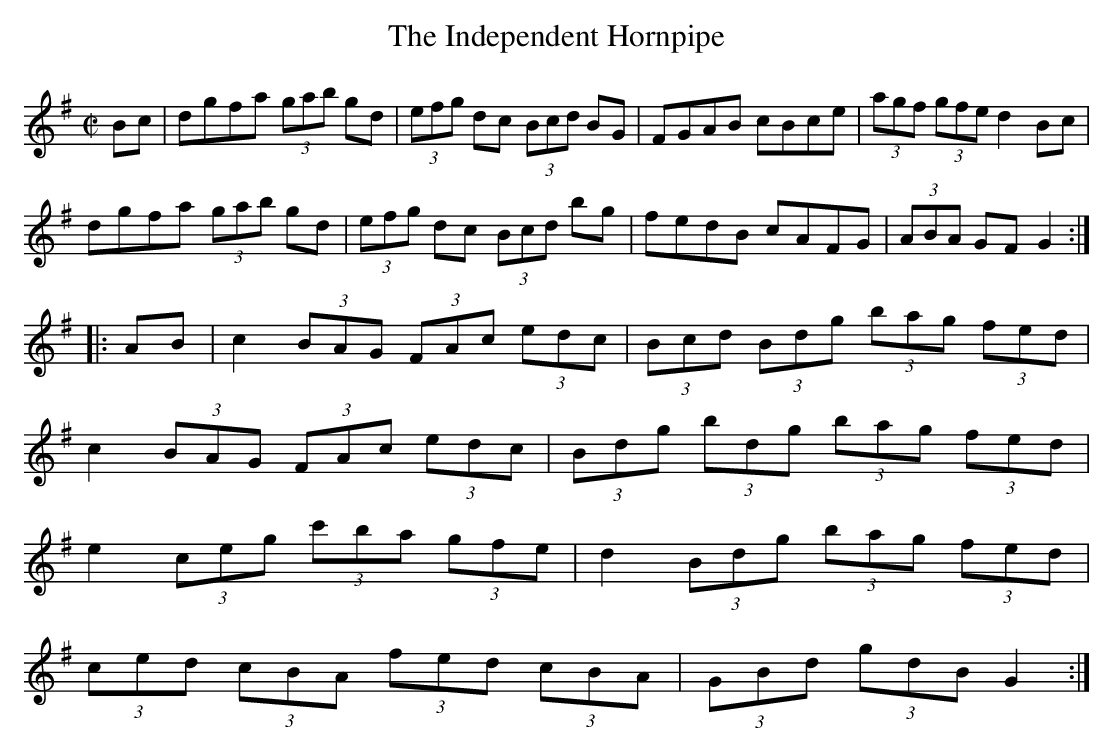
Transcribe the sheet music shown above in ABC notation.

X:1
T:Independent Hornpipe, The
M:C|
K:G
Bc|dgfa (3gab gd|(3efg dc (3Bcd BG|FGAB cBce|(3agf (3gfe d2Bc|
dgfa (3gab gd|(3efg dc (3Bcd bg|fedB cAFG|(3ABA GF G2:|
|:AB|c2 (3BAG (3FAc (3edc|(3Bcd (3Bdg (3bag (3fed|
c2 (3BAG (3FAc (3edc|(3Bdg (3bdg (3bag (3fed|
e2 (3ceg (3c'ba (3gfe|d2 (3Bdg (3bag (3fed|
(3ced (3cBA (3fed (3cBA|(3GBd (3gdB G2:|
